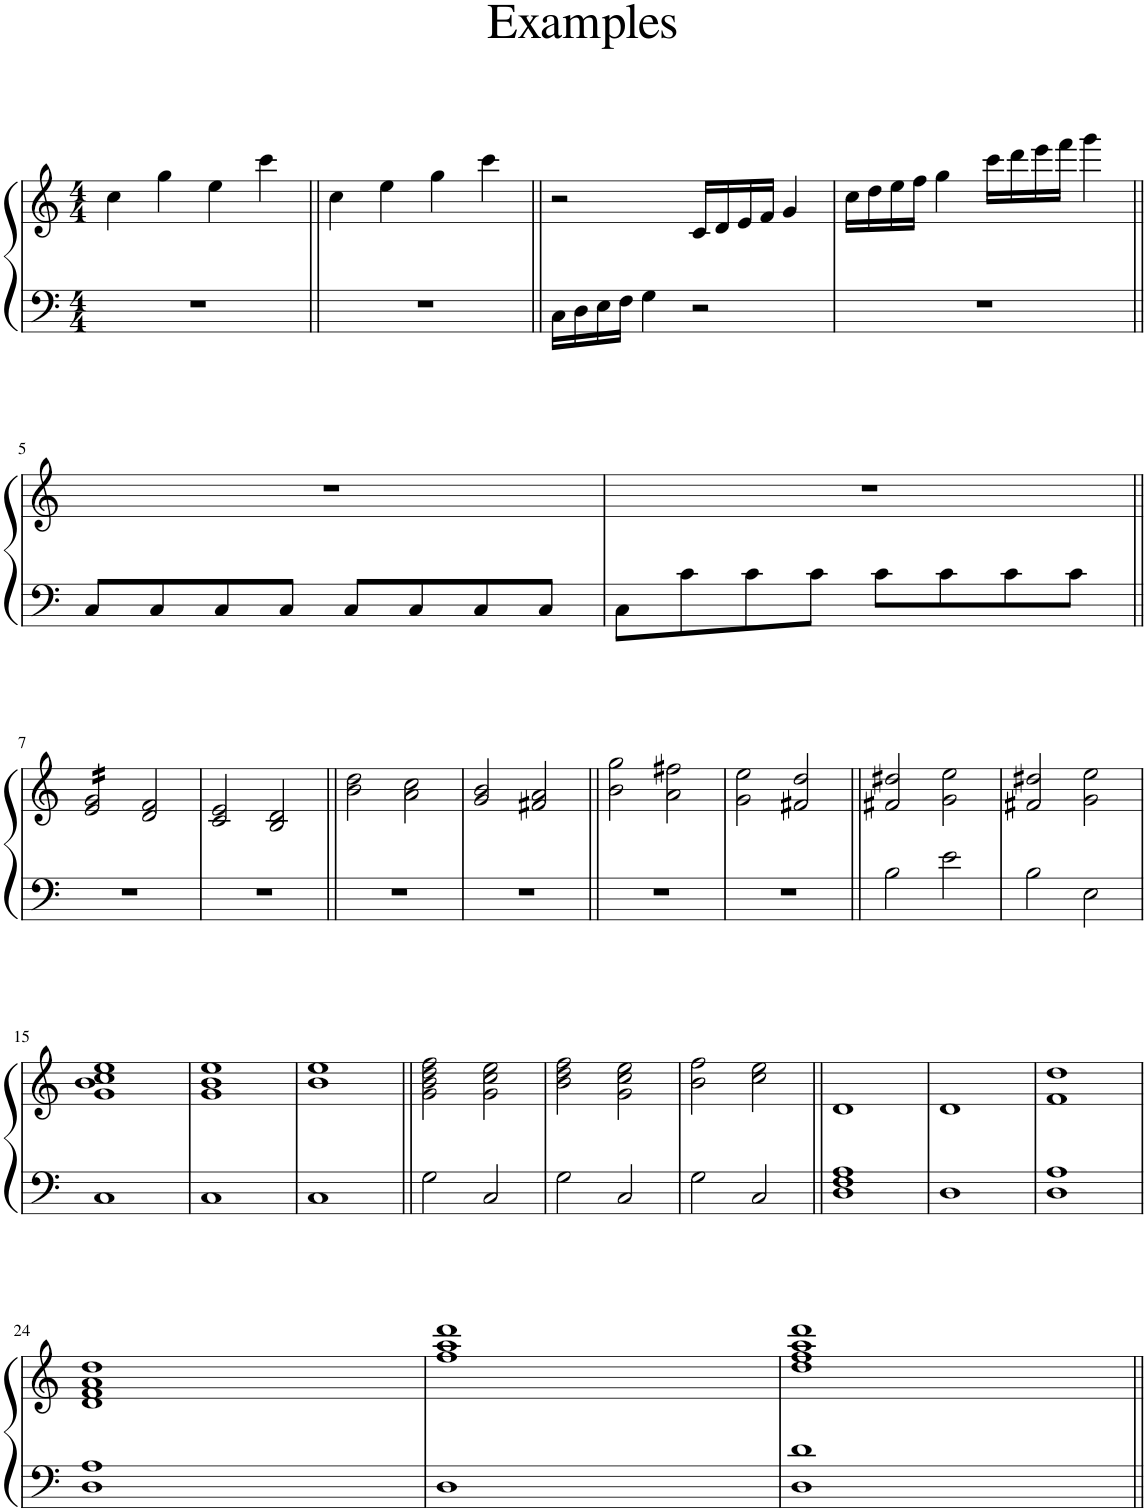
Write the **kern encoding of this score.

**kern	**kern
*part1	*part1
*staff2	*staff1
*I"Piano	*
*I'Pno.	*
*clefF4	*clefG2
*k[]	*k[]
*M4/4	*M4/4
=1	=1
1r	4cc\
.	4gg\
.	4ee\
.	4ccc\
=2||	=2||
1r	4cc\
.	4ee\
.	4gg\
.	4ccc\
=3||	=3||
16C\LL	2r
16D\	.
16E\	.
16F\JJ	.
4G\	.
2r	16c/LL
.	16d/
.	16e/
.	16f/JJ
.	4g/
=4	=4
1r	16cc\LL
.	16dd\
.	16ee\
.	16ff\JJ
.	4gg\
.	16ccc\LL
.	16ddd\
.	16eee\
.	16fff\JJ
.	4ggg\
!!LO:LB:g=z
=5||	=5||
8C/L	1r
8C/	.
8C/	.
8C/J	.
8C/L	.
8C/	.
8C/	.
8C/J	.
=6	=6
8C\L	1r
8c\	.
8c\	.
8c\J	.
8c\L	.
8c\	.
8c\	.
8c\J	.
!!LO:LB:g=z
=7||	=7||
*	*tremolo
1r	16e/ 16g/LL
.	16e/ 16g/
.	16e/ 16g/
.	16e/ 16g/
.	16e/ 16g/
.	16e/ 16g/
.	16e/ 16g/
.	16e/ 16g/JJ
*	*Xtremolo
.	2d/ 2f/
=8	=8
1r	2c/ 2e/
.	2B/ 2d/
=9||	=9||
1r	2b\ 2dd\
.	2a\ 2cc\
=10	=10
1r	2g/ 2b/
.	2f#X/ 2a/
=11||	=11||
1r	2b\ 2gg\
.	2a\ 2ff#X\
=12	=12
1r	2g\ 2ee\
.	2f#X/ 2dd/
=13||	=13||
2B\	2f#X/ 2dd#X/
2e\	2g\ 2ee\
=14	=14
2B\	2f#X/ 2dd#X/
2E\	2g\ 2ee\
!!LO:LB:g=z
=15	=15
1C	1g 1b 1cc 1ee
=16	=16
1C	1g 1b 1ee
=17	=17
1C	1b 1ee
=18||	=18||
2G\	2g\ 2b\ 2dd\ 2ff\
2C/	2g\ 2cc\ 2ee\
=19	=19
2G\	2b\ 2dd\ 2ff\
2C/	2g\ 2cc\ 2ee\
=20	=20
2G\	2b\ 2ff\
2C/	2cc\ 2ee\
=21||	=21||
1D 1F 1A	1d
=22	=22
1D	1d
=23	=23
1D 1A	1f 1dd
!!LO:LB:g=z
=24	=24
1D 1A	1d 1f 1a 1dd
=25	=25
1D	1ff 1aa 1ddd
=26	=26
1D 1d	1dd 1ff 1aa 1ddd
=||	=||
*-	*-
